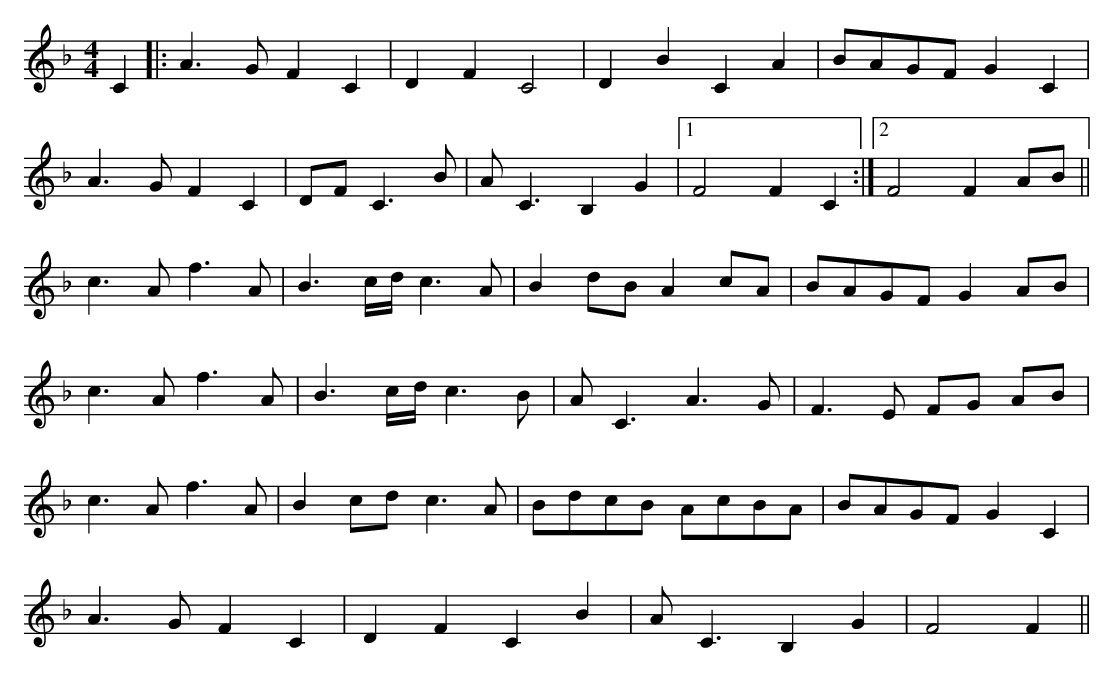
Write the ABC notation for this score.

X:1
M:4/4
K:F
C2|:A3G F2C2|D2F2 C4|D2B2 C2A2|BAGF G2C2|
A3G F2C2|DFC3B|AC3 B,2G2|1 F4 F2C2:|2 F4 F2AB||
c3A f3A|B3c/d/ c3A|B2dB A2cA|BAGF G2AB|
c3A f3A|B3c/d/ c3B|AC3 A3G|F3E FG AB|
c3A f3A|B2cd c3A|BdcB AcBA|BAGF G2C2|
A3G F2C2|D2F2 C2B2|AC3 B,2G2|F4F2||
